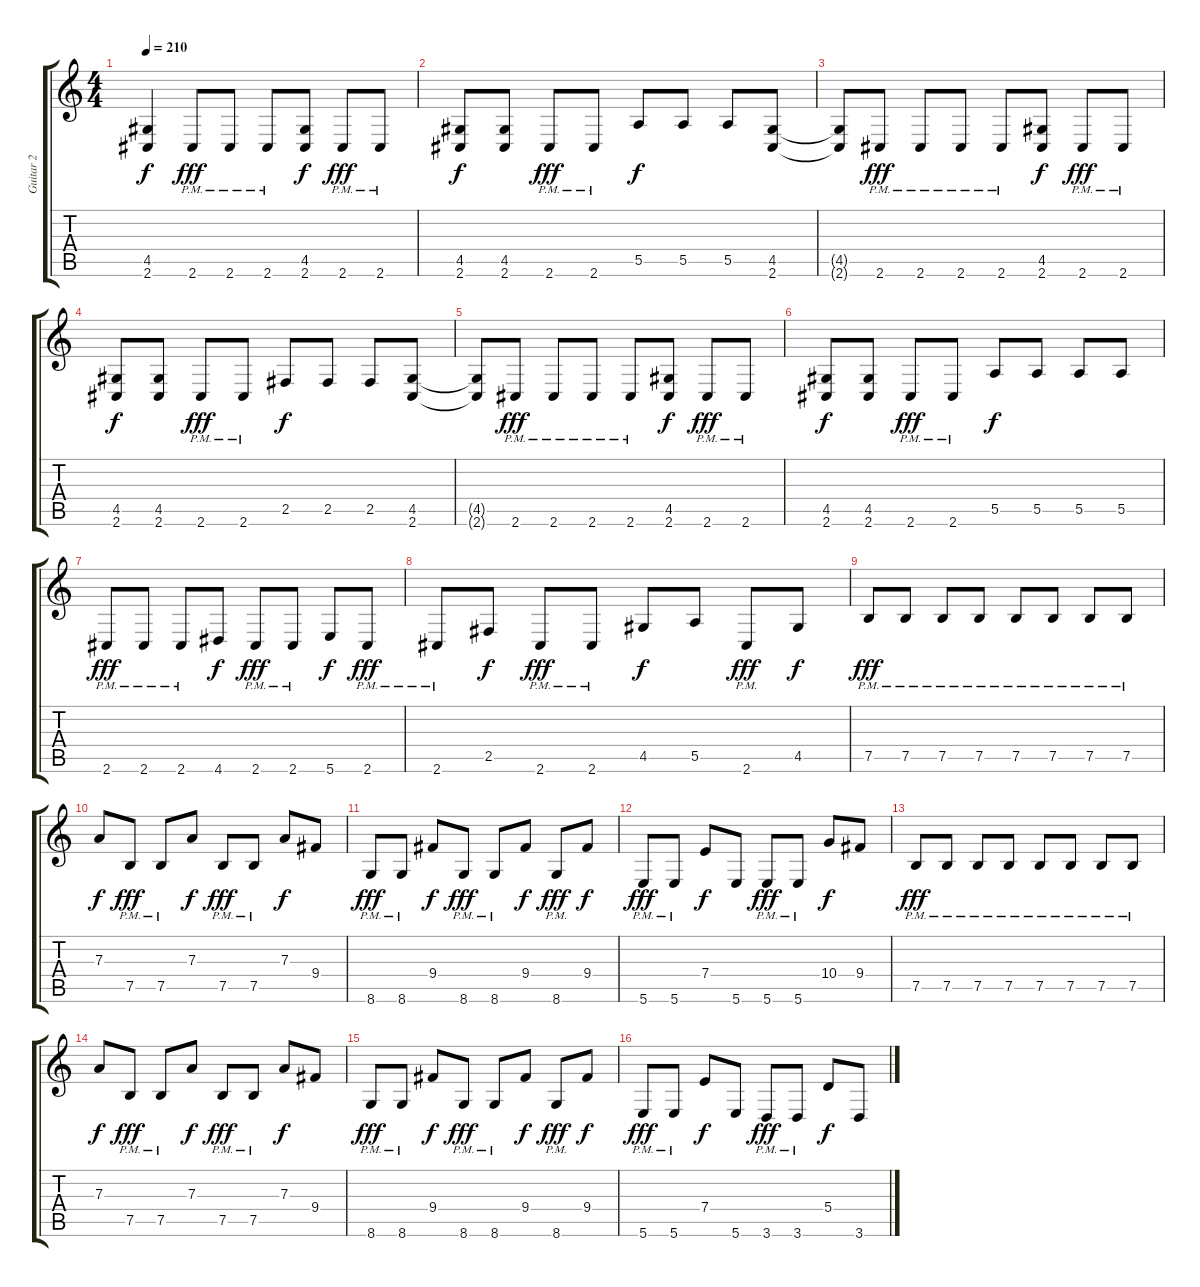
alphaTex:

\track ("Guitar 2" "Guitar 2") {instrument distortionguitar}
\staff {score tabs}
\tuning (B3 Gb3 D3 A2 E2 B1) {hide}
\ts (4 4)
\tempo 210
\clef g2
\ks c
(4.5 2.6).4{dy f} 2.6{pm}.8{dy fff} 2.6{pm}.8 2.6{pm}.8 (4.5 2.6).8{dy f} 2.6{pm}.8{dy fff} 2.6{pm}.8 |
(4.5 2.6).8{dy f} (4.5 2.6).8 2.6{pm}.8{dy fff} 2.6{pm}.8 5.5.8{dy f} 5.5.8 5.5.8 (4.5 2.6).8 |
(4.5{t} 2.6{t}).8 2.6{pm}.8{dy fff} 2.6{pm}.8 2.6{pm}.8 2.6{pm}.8 (4.5 2.6).8{dy f} 2.6{pm}.8{dy fff} 2.6{pm}.8 |
(4.5 2.6).8{dy f} (4.5 2.6).8 2.6{pm}.8{dy fff} 2.6{pm}.8 2.5.8{dy f} 2.5.8 2.5.8 (4.5 2.6).8 |
(4.5{t} 2.6{t}).8 2.6{pm}.8{dy fff} 2.6{pm}.8 2.6{pm}.8 2.6{pm}.8 (4.5 2.6).8{dy f} 2.6{pm}.8{dy fff} 2.6{pm}.8 |
(4.5 2.6).8{dy f} (4.5 2.6).8 2.6{pm}.8{dy fff} 2.6{pm}.8 5.5.8{dy f} 5.5.8 5.5.8 5.5.8 |
2.6{pm}.8{dy fff} 2.6{pm}.8 2.6{pm}.8 4.6.8{dy f} 2.6{pm}.8{dy fff} 2.6{pm}.8 5.6.8{dy f} 2.6{pm}.8{dy fff} |
2.6{pm}.8 2.5.8{dy f} 2.6{pm}.8{dy fff} 2.6{pm}.8 4.5.8{dy f} 5.5.8 2.6{pm}.8{dy fff} 4.5.8{dy f} |
7.5{pm}.8{dy fff} 7.5{pm}.8 7.5{pm}.8 7.5{pm}.8 7.5{pm}.8 7.5{pm}.8 7.5{pm}.8 7.5{pm}.8 |
7.3.8{dy f} 7.5{pm}.8{dy fff} 7.5{pm}.8 7.3.8{dy f} 7.5{pm}.8{dy fff} 7.5{pm}.8 7.3.8{dy f} 9.4.8 |
8.6{pm}.8{dy fff} 8.6{pm}.8 9.4.8{dy f} 8.6{pm}.8{dy fff} 8.6{pm}.8 9.4.8{dy f} 8.6{pm}.8{dy fff} 9.4.8{dy f} |
5.6{pm}.8{dy fff} 5.6{pm}.8 7.4.8{dy f} 5.6.8 5.6{pm}.8{dy fff} 5.6{pm}.8 10.4.8{dy f} 9.4.8 |
7.5{pm}.8{dy fff} 7.5{pm}.8 7.5{pm}.8 7.5{pm}.8 7.5{pm}.8 7.5{pm}.8 7.5{pm}.8 7.5{pm}.8 |
7.3.8{dy f} 7.5{pm}.8{dy fff} 7.5{pm}.8 7.3.8{dy f} 7.5{pm}.8{dy fff} 7.5{pm}.8 7.3.8{dy f} 9.4.8 |
8.6{pm}.8{dy fff} 8.6{pm}.8 9.4.8{dy f} 8.6{pm}.8{dy fff} 8.6{pm}.8 9.4.8{dy f} 8.6{pm}.8{dy fff} 9.4.8{dy f} |
5.6{pm}.8{dy fff} 5.6{pm}.8 7.4.8{dy f} 5.6.8 3.6{pm}.8{dy fff} 3.6{pm}.8 5.4.8{dy f} 3.6.8
